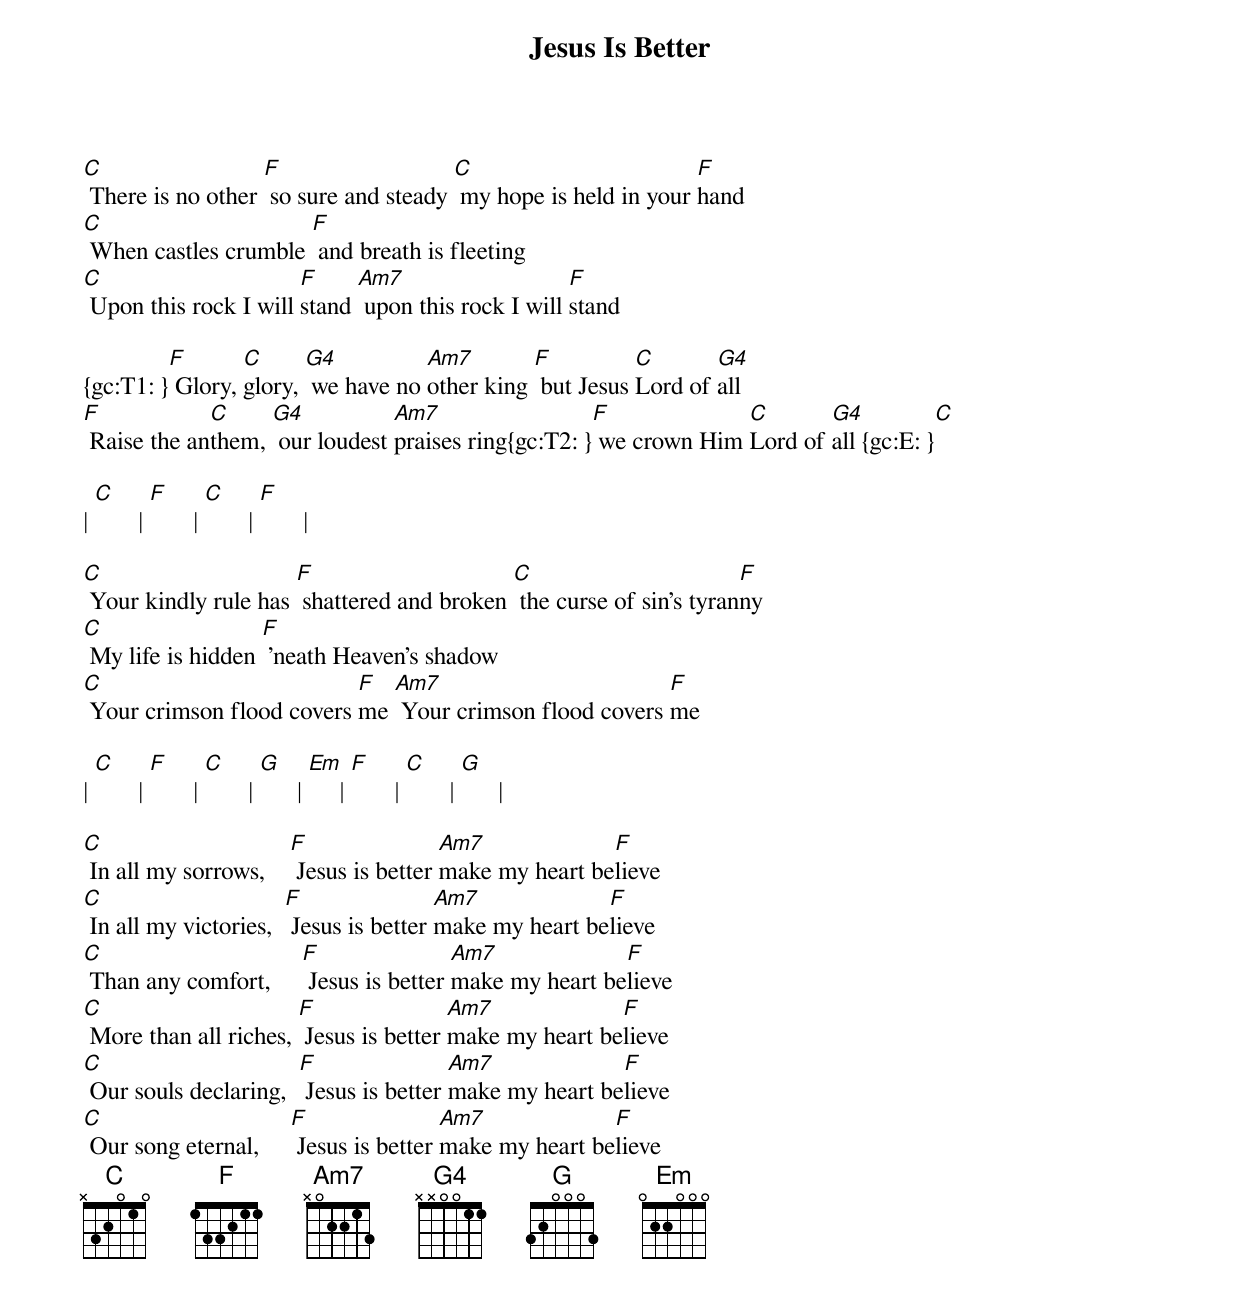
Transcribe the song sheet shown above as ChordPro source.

{title: Jesus Is Better}
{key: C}
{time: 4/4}
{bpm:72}
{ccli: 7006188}
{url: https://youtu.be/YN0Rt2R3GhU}
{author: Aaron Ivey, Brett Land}
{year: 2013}
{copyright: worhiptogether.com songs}

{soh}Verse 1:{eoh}
[C] There is no other [F] so sure and steady [C] my hope is held in your [F]hand
[C] When castles crumble [F] and breath is fleeting
[C] Upon this rock I will [F]stand [Am7] upon this rock I will [F]stand

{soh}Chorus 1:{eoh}
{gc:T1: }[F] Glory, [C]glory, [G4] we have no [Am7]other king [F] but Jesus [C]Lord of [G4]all
[F] Raise the an[C]them, [G4] our loudest [Am7]praises ring{gc:T2: }[F] we crown Him [C]Lord of [G4]all {gc:E: }[C]

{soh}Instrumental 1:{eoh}
| [C]       | [F]       | [C]       | [F]       |

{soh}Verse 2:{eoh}
[C] Your kindly rule has [F] shattered and broken [C] the curse of sin's tyran[F]ny
[C] My life is hidden [F] 'neath Heaven's shadow
[C] Your crimson flood covers [F]me [Am7] Your crimson flood covers [F]me

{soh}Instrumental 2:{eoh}
| [C]       | [F]       | [C]       | [G]      | [Em]     | [F]       | [C]       | [G]      |

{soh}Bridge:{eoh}
[C] In all my sorrows,    [F] Jesus is better [Am7]make my heart be[F]lieve
[C] In all my victories,  [F] Jesus is better [Am7]make my heart be[F]lieve
[C] Than any comfort,     [F] Jesus is better [Am7]make my heart be[F]lieve
[C] More than all riches, [F] Jesus is better [Am7]make my heart be[F]lieve
[C] Our souls declaring,  [F] Jesus is better [Am7]make my heart be[F]lieve
[C] Our song eternal,     [F] Jesus is better [Am7]make my heart be[F]lieve
